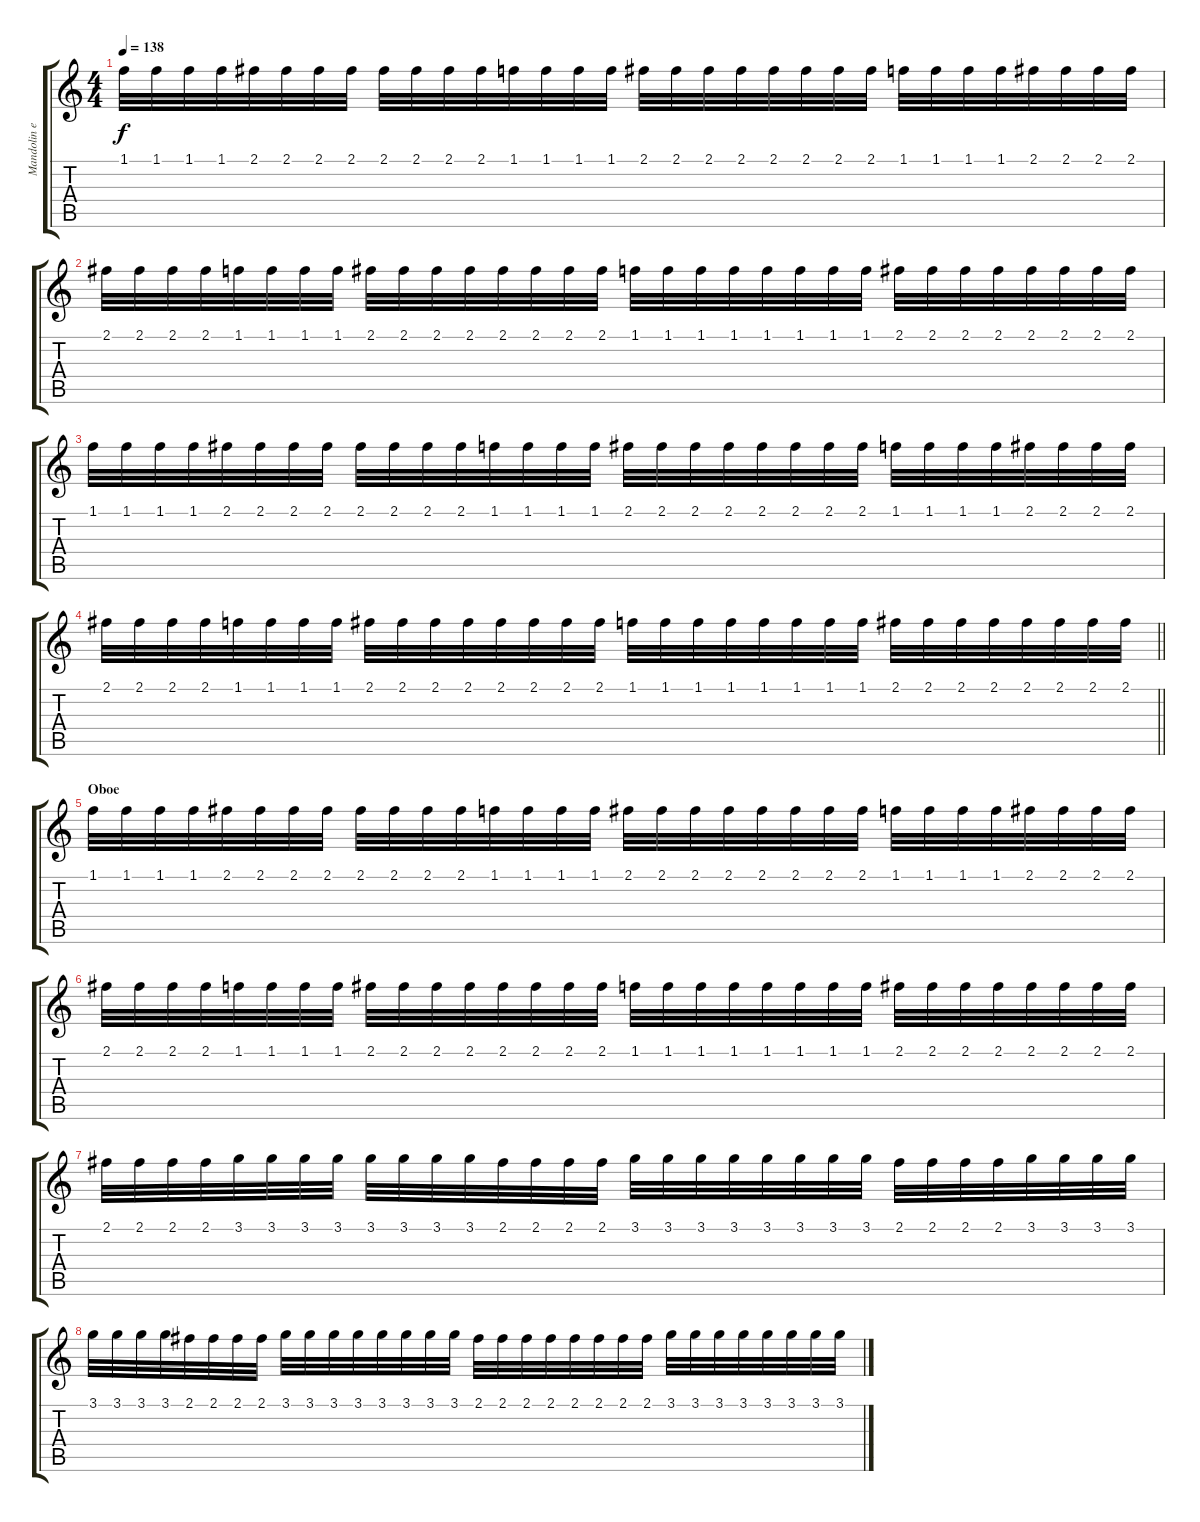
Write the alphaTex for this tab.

\track ("Mandolin effect" "Mandolin e") {instrument acousticguitarsteel}
\staff {score tabs}
\tuning (E4 B3 G3 D3 A2 E2) {hide}
\ts (4 4)
\tempo 138
\clef g2
\ks c
1.1.32{dy f volume 7} 1.1.32 1.1.32 1.1.32 2.1.32 2.1.32 2.1.32 2.1.32 2.1.32 2.1.32 2.1.32 2.1.32 1.1.32 1.1.32 1.1.32 1.1.32 2.1.32 2.1.32 2.1.32 2.1.32 2.1.32 2.1.32 2.1.32 2.1.32 1.1.32 1.1.32 1.1.32 1.1.32 2.1.32 2.1.32 2.1.32 2.1.32 |
2.1.32 2.1.32 2.1.32 2.1.32 1.1.32 1.1.32 1.1.32 1.1.32 2.1.32 2.1.32 2.1.32 2.1.32 2.1.32 2.1.32 2.1.32 2.1.32 1.1.32 1.1.32 1.1.32 1.1.32 1.1.32 1.1.32 1.1.32 1.1.32 2.1.32 2.1.32 2.1.32 2.1.32 2.1.32 2.1.32 2.1.32 2.1.32 |
1.1.32 1.1.32 1.1.32 1.1.32 2.1.32 2.1.32 2.1.32 2.1.32 2.1.32 2.1.32 2.1.32 2.1.32 1.1.32 1.1.32 1.1.32 1.1.32 2.1.32 2.1.32 2.1.32 2.1.32 2.1.32 2.1.32 2.1.32 2.1.32 1.1.32 1.1.32 1.1.32 1.1.32 2.1.32 2.1.32 2.1.32 2.1.32 |
\barLineRight lightlight
2.1.32 2.1.32 2.1.32 2.1.32 1.1.32 1.1.32 1.1.32 1.1.32 2.1.32 2.1.32 2.1.32 2.1.32 2.1.32 2.1.32 2.1.32 2.1.32 1.1.32 1.1.32 1.1.32 1.1.32 1.1.32 1.1.32 1.1.32 1.1.32 2.1.32 2.1.32 2.1.32 2.1.32 2.1.32 2.1.32 2.1.32 2.1.32 |
\section ("" "Oboe")
1.1.32{volume 6} 1.1.32 1.1.32 1.1.32 2.1.32 2.1.32 2.1.32 2.1.32 2.1.32 2.1.32 2.1.32 2.1.32 1.1.32 1.1.32 1.1.32 1.1.32 2.1.32 2.1.32 2.1.32 2.1.32 2.1.32 2.1.32 2.1.32 2.1.32 1.1.32 1.1.32 1.1.32 1.1.32 2.1.32 2.1.32 2.1.32 2.1.32 |
2.1.32 2.1.32 2.1.32 2.1.32 1.1.32 1.1.32 1.1.32 1.1.32 2.1.32 2.1.32 2.1.32 2.1.32 2.1.32 2.1.32 2.1.32 2.1.32 1.1.32 1.1.32 1.1.32 1.1.32 1.1.32 1.1.32 1.1.32 1.1.32 2.1.32 2.1.32 2.1.32 2.1.32 2.1.32 2.1.32 2.1.32 2.1.32 |
2.1.32 2.1.32 2.1.32 2.1.32 3.1.32 3.1.32 3.1.32 3.1.32 3.1.32 3.1.32 3.1.32 3.1.32 2.1.32 2.1.32 2.1.32 2.1.32 3.1.32 3.1.32 3.1.32 3.1.32 3.1.32 3.1.32 3.1.32 3.1.32 2.1.32 2.1.32 2.1.32 2.1.32 3.1.32 3.1.32 3.1.32 3.1.32 |
3.1.32 3.1.32 3.1.32 3.1.32 2.1.32 2.1.32 2.1.32 2.1.32 3.1.32 3.1.32 3.1.32 3.1.32 3.1.32 3.1.32 3.1.32 3.1.32 2.1.32 2.1.32 2.1.32 2.1.32 2.1.32 2.1.32 2.1.32 2.1.32 3.1.32 3.1.32 3.1.32 3.1.32 3.1.32 3.1.32 3.1.32 3.1.32
